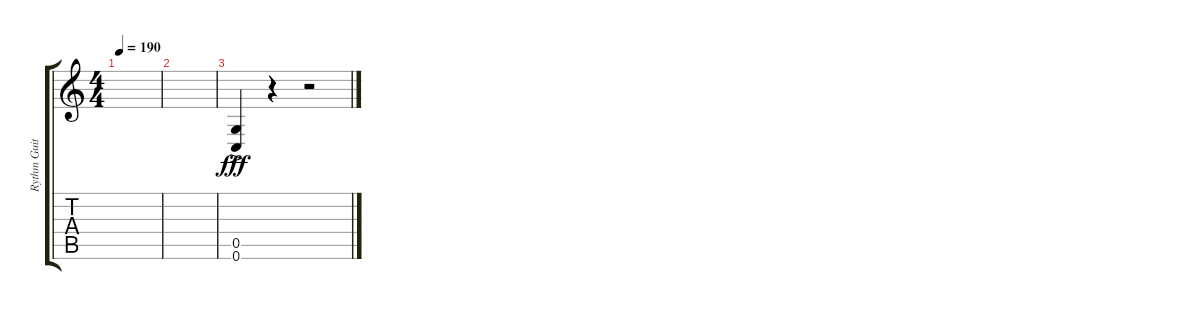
\track ("Rythm Guitar II" "Rythm Guit") {instrument distortionguitar}
\staff {score tabs}
\tuning (D4 A3 F3 C3 G2 C2) {hide}
\ts (4 4)
\tempo 190
\clef g2
\ks c
|
|
(0.5{ac} 0.6{ac}).4{dy fff} r.4 r.2
